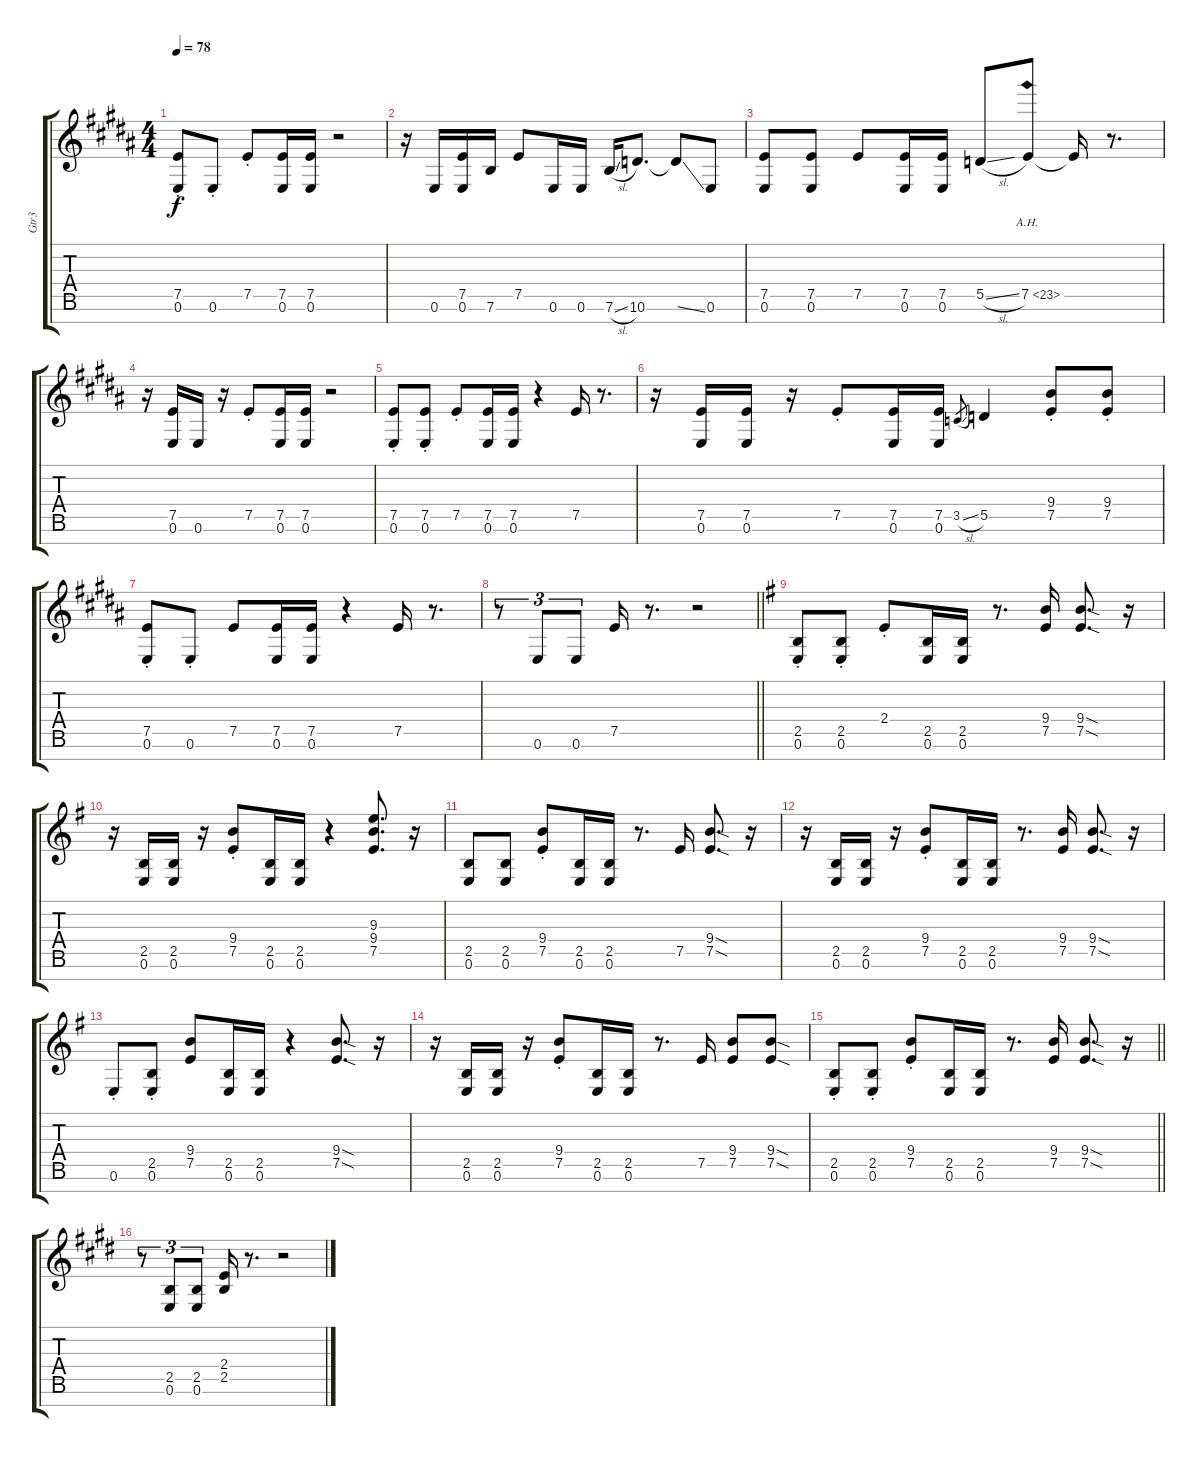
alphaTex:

\track ("Gtr3" "Gtr3") {instrument distortionguitar}
\staff {score tabs}
\tuning (E4 B3 G3 D3 A2 E2 B1) {hide}
\ts (4 4)
\tempo 78
\clef g2
\ks g#minor
(7.5{st} 0.6{st}).8{dy f} 0.6{st}.8 7.5{st}.8 (7.5 0.6).16 (7.5 0.6).16 r.2 |
\ks b
r.16 0.6.16 (7.5 0.6).16 7.6.16 7.5.8 0.6.16 0.6.16 7.6{sl}.16 10.6.8{d} 10.6{ss t}.8 0.6.8 |
\ks g#minor
(7.5 0.6).8 (7.5 0.6).8 7.5.8 (7.5 0.6).16 (7.5 0.6).16 5.5{sl}.8 7.5{ah 16}.8 7.5{t}.16 r.8{d} |
\ks b
r.16 (7.5 0.6).16 0.6.16 r.16 7.5{st}.8 (7.5 0.6).16 (7.5 0.6).16 r.2 |
\ks g#minor
(7.5{st} 0.6{st}).8 (7.5{st} 0.6{st}).8 7.5{st}.8 (7.5 0.6).16 (7.5 0.6).16 r.4 7.5.16 r.8{d} |
\ks b
r.16 (7.5 0.6).16 (7.5 0.6).16 r.16 7.5{st}.8 (7.5 0.6).16 (7.5 0.6).16 3.5{sl}.8{gr} 5.5.4 (9.4{st} 7.5{st}).8 (9.4{st} 7.5{st}).8 |
\ks g#minor
(7.5{st} 0.6{st}).8 0.6{st}.8 7.5.8 (7.5 0.6).16 (7.5 0.6).16 r.4 7.5.16 r.8{d} |
\barLineRight lightlight
r.8{tu (3 2)} 0.6.8{tu (3 2)} 0.6.8{tu (3 2)} 7.5.16 r.8{d} r.2 |
\ks g
(2.5{st} 0.6{st}).8 (2.5{st} 0.6{st}).8 2.4{st}.8 (2.5 0.6).16 (2.5 0.6).16 r.8{d} (9.4 7.5).16 (9.4{sod} 7.5{sod}).8{d} r.16 |
r.16 (2.5 0.6).16 (2.5 0.6).16 r.16 (9.4{st} 7.5{st}).8 (2.5 0.6).16 (2.5 0.6).16 r.4 (9.3 9.4 7.5).8{d} r.16 |
(2.5 0.6).8 (2.5 0.6).8 (9.4{st} 7.5{st}).8 (2.5 0.6).16 (2.5 0.6).16 r.8{d} 7.5.16 (9.4{sod} 7.5{sod}).8{d} r.16 |
r.16 (2.5 0.6).16 (2.5 0.6).16 r.16 (9.4{st} 7.5{st}).8 (2.5 0.6).16 (2.5 0.6).16 r.8{d} (9.4 7.5).16 (9.4{sod} 7.5{sod}).8{d} r.16 |
0.6{st}.8 (2.5{st} 0.6{st}).8 (9.4 7.5).8 (2.5 0.6).16 (2.5 0.6).16 r.4 (9.4{sod} 7.5{sod}).8{d} r.16 |
r.16 (2.5 0.6).16 (2.5 0.6).16 r.16 (9.4{st} 7.5{st}).8 (2.5 0.6).16 (2.5 0.6).16 r.8{d} 7.5.16 (9.4 7.5).8 (9.4{sod} 7.5{sod}).8 |
\barLineRight lightlight
(2.5{st} 0.6{st}).8 (2.5{st} 0.6{st}).8 (9.4{st} 7.5{st}).8 (2.5 0.6).16 (2.5 0.6).16 r.8{d} (9.4 7.5).16 (9.4{sod} 7.5{sod}).8{d} r.16 |
\ks e
r.8{tu (3 2)} (2.5 0.6).8{tu (3 2)} (2.5 0.6).8{tu (3 2)} (2.4 2.5).16 r.8{d} r.2
